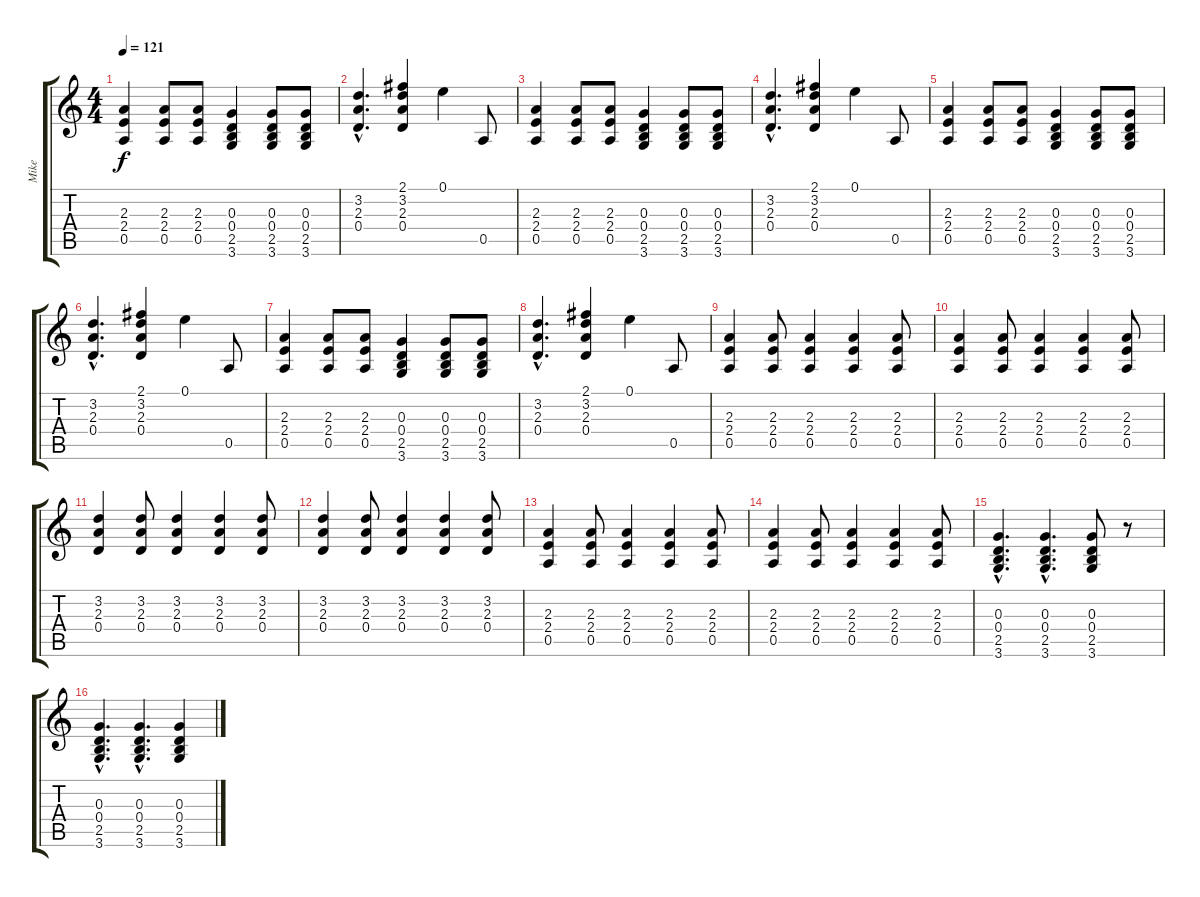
\track ("Mike" "Mike") {instrument overdrivenguitar}
\staff {score tabs}
\tuning (E4 B3 G3 D3 A2 E2) {hide}
\ts (4 4)
\tempo 121
\clef g2
\ks c
(2.3 2.4 0.5).4{dy f} (2.3 2.4 0.5).8 (2.3 2.4 0.5).8 (0.3 0.4 2.5 3.6).4 (0.3 0.4 2.5 3.6).8 (0.3 0.4 2.5 3.6).8 |
(3.2{hac} 2.3{hac} 0.4{hac}).4{d} (2.1 3.2 2.3 0.4).4 0.1.4 0.5.8 |
(2.3 2.4 0.5).4 (2.3 2.4 0.5).8 (2.3 2.4 0.5).8 (0.3 0.4 2.5 3.6).4 (0.3 0.4 2.5 3.6).8 (0.3 0.4 2.5 3.6).8 |
(3.2{hac} 2.3{hac} 0.4{hac}).4{d} (2.1 3.2 2.3 0.4).4 0.1.4 0.5.8 |
(2.3 2.4 0.5).4 (2.3 2.4 0.5).8 (2.3 2.4 0.5).8 (0.3 0.4 2.5 3.6).4 (0.3 0.4 2.5 3.6).8 (0.3 0.4 2.5 3.6).8 |
(3.2{hac} 2.3{hac} 0.4{hac}).4{d} (2.1 3.2 2.3 0.4).4 0.1.4 0.5.8 |
(2.3 2.4 0.5).4 (2.3 2.4 0.5).8 (2.3 2.4 0.5).8 (0.3 0.4 2.5 3.6).4 (0.3 0.4 2.5 3.6).8 (0.3 0.4 2.5 3.6).8 |
(3.2{hac} 2.3{hac} 0.4{hac}).4{d} (2.1 3.2 2.3 0.4).4 0.1.4 0.5.8 |
(2.3 2.4 0.5).4 (2.3 2.4 0.5).8 (2.3 2.4 0.5).4 (2.3 2.4 0.5).4 (2.3 2.4 0.5).8 |
(2.3 2.4 0.5).4 (2.3 2.4 0.5).8 (2.3 2.4 0.5).4 (2.3 2.4 0.5).4 (2.3 2.4 0.5).8 |
(3.2 2.3 0.4).4 (3.2 2.3 0.4).8 (3.2 2.3 0.4).4 (3.2 2.3 0.4).4 (3.2 2.3 0.4).8 |
(3.2 2.3 0.4).4 (3.2 2.3 0.4).8 (3.2 2.3 0.4).4 (3.2 2.3 0.4).4 (3.2 2.3 0.4).8 |
(2.3 2.4 0.5).4 (2.3 2.4 0.5).8 (2.3 2.4 0.5).4 (2.3 2.4 0.5).4 (2.3 2.4 0.5).8 |
(2.3 2.4 0.5).4 (2.3 2.4 0.5).8 (2.3 2.4 0.5).4 (2.3 2.4 0.5).4 (2.3 2.4 0.5).8 |
(0.3{hac} 0.4{hac} 2.5{hac} 3.6{hac}).4{d} (0.3{hac} 0.4{hac} 2.5{hac} 3.6{hac}).4{d} (0.3 0.4 2.5 3.6).8 r.8 |
(0.3{hac} 0.4{hac} 2.5{hac} 3.6{hac}).4{d} (0.3{hac} 0.4{hac} 2.5{hac} 3.6{hac}).4{d} (0.3 0.4 2.5 3.6).4
